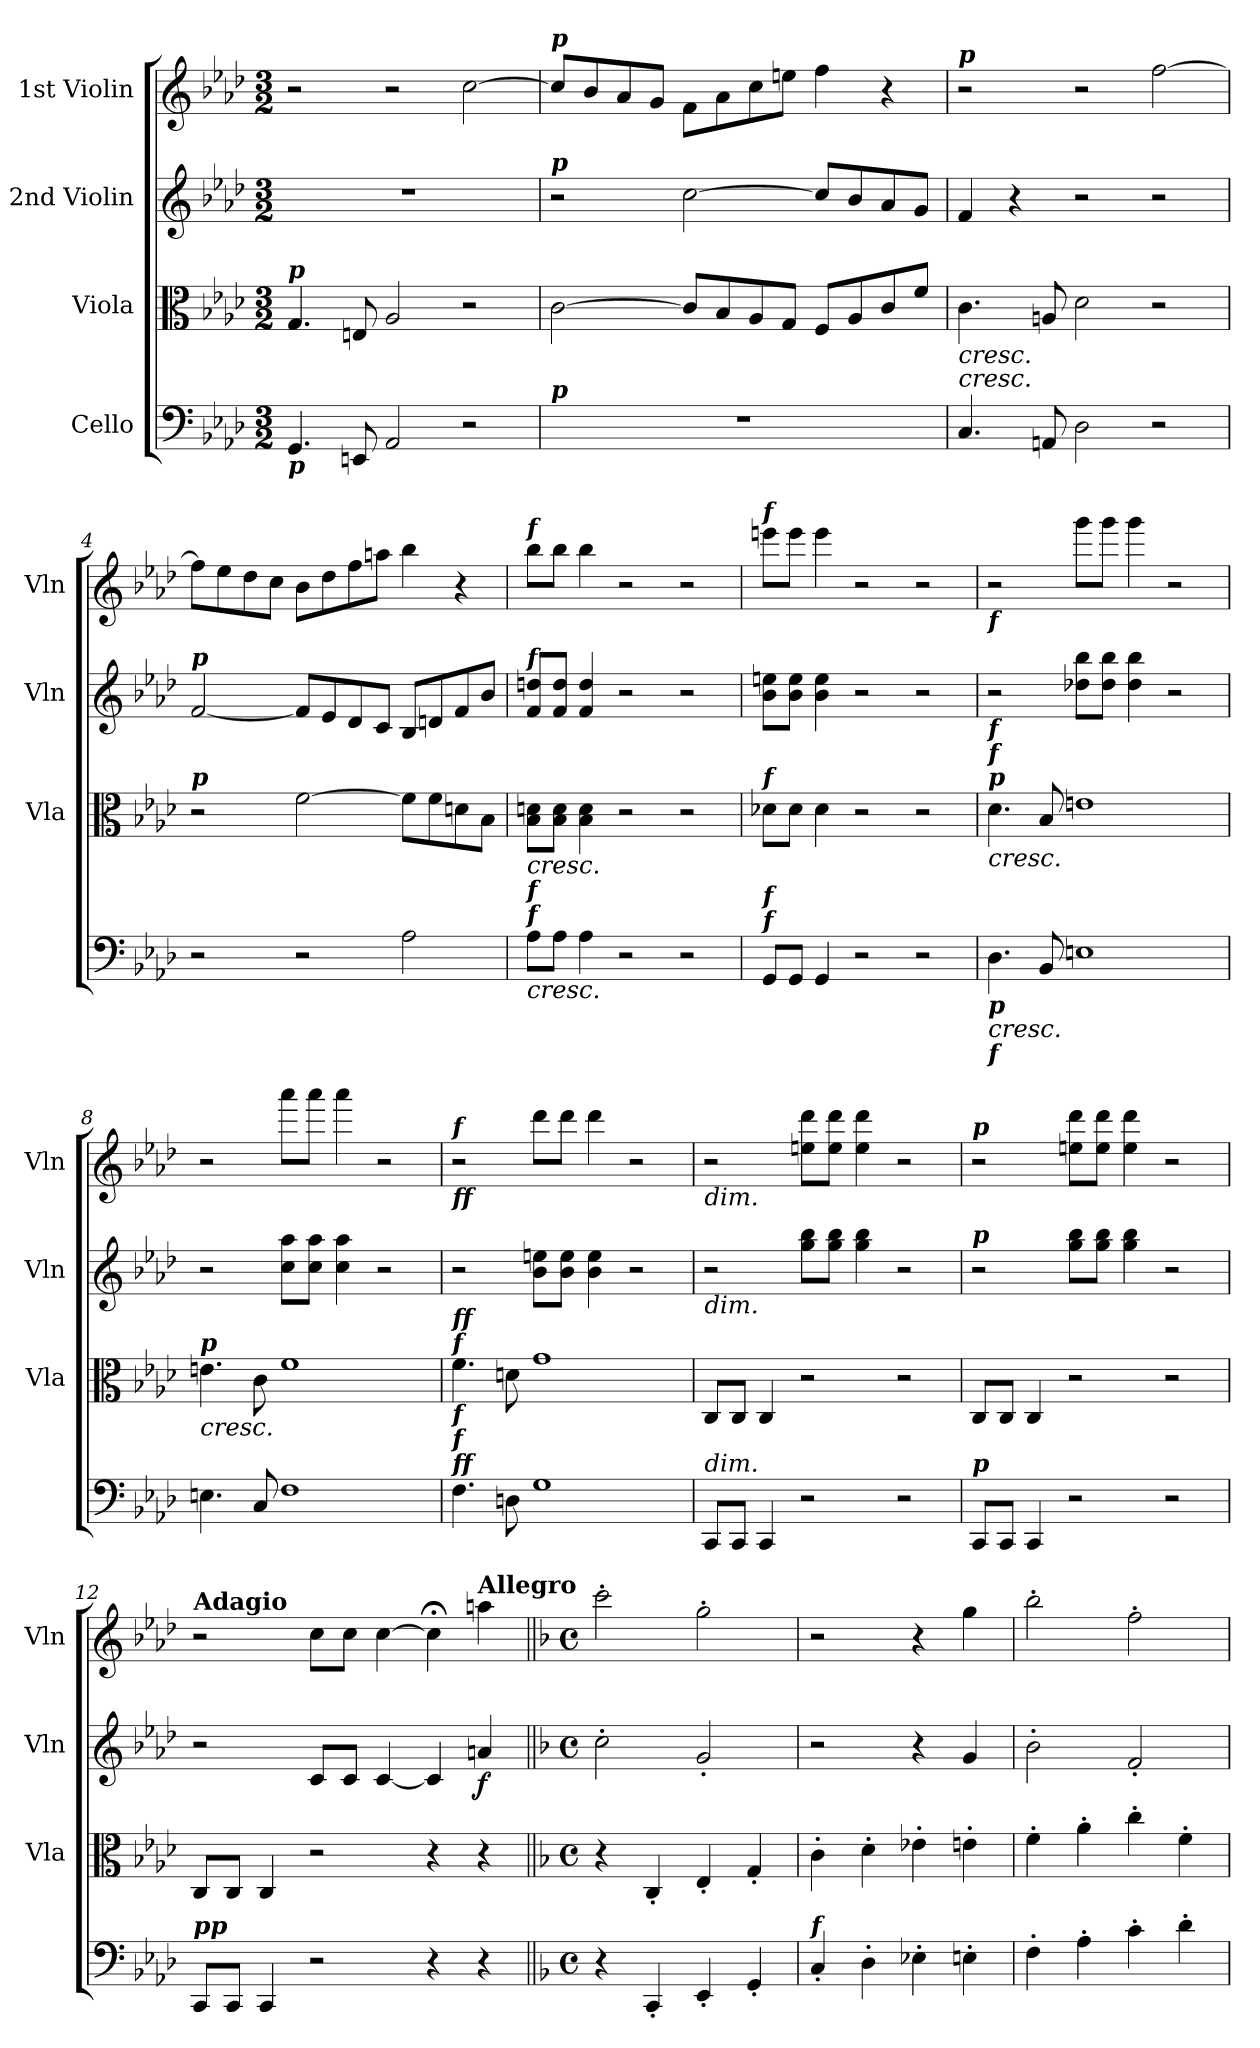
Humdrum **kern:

**kern	**kern	**kern	**dynam	**kern
*part4	*part3	*part2	*part2	*part1
*staff4	*staff3	*staff2	*staff2	*staff1
*I"Cello	*I"Viola	*I"2nd Violin	*	*I"1st Violin
*	*I'Vla	*I'Vln	*	*I'Vln
*clefF4	*clefC3	*clefG2	*	*clefG2
*k[b-e-a-d-]	*k[b-e-a-d-]	*k[b-e-a-d-]	*	*k[b-e-a-d-]
*A-:	*A-:	*A-:	*	*A-:
*M3/2	*M3/2	*M3/2	*	*M3/2
=1	=1	=1	=1	=1
!	!LO:TX:a:Bi:t=p	!	!	!
!LO:TX:b:Bi:t=p	!	!	!	!
4.GG/	4.G/	1.r	.	2r
8EEn/	8En/	.	.	.
2AA-/	2A-/	.	.	2r
2r	2r	.	.	[2cc\
=2	=2	=2	=2	=2
!	!	!	!	!LO:TX:a:Bi:t=p
!	!	!LO:TX:a:Bi:t=p	!	!
!LO:TX:a:Bi:t=p	!	!	!	!
1.r	[2c\	2r	.	8cc/L]
.	.	.	.	8b-/
.	.	.	.	8a-/
.	.	.	.	8g/J
.	8c/L]	[2cc\	.	8f\L
.	8B-/	.	.	8a-\
.	8A-/	.	.	8cc\
.	8G/J	.	.	8een\J
.	8F/L	8cc/L]	.	4ff\
.	8A-/	8b-/	.	.
.	8c/	8a-/	.	4r
.	8f/J	8g/J	.	.
=3	=3	=3	=3	=3
!	!	!	!	!LO:TX:a:Bi:t=p
!LO:TX:a:i:t=cresc.	!	!	!	!
!LO:TX:a:i:t=cresc.	!	!	!	!
4.C/	4.c\	4f/	.	2r
.	.	4r	.	.
8AAn/	8An/	.	.	.
2D-\	2d-\	2r	.	2r
2r	2r	2r	.	[2ff\
=4	=4	=4	=4	=4
!	!	!LO:TX:a:Bi:t=p	!	!
!	!LO:TX:a:Bi:t=p	!	!	!
2r	2r	[2f/	.	8ff\L]
.	.	.	.	8ee-\
.	.	.	.	8dd-\
.	.	.	.	8cc\J
2r	[2f\	8f/L]	.	8b-\L
.	.	8e-/	.	8dd-\
.	.	8d-/	.	8ff\
.	.	8c/J	.	8aan\J
2A-\	8f\L]	8B-/L	.	4bb-\
.	8f\	8dn/	.	.
.	8dn\	8f/	.	4r
.	8B-\J	8b-/J	.	.
=5	=5	=5	=5	=5
!	!	!	!	!LO:TX:a:Bi:t=f
!	!	!LO:TX:a:Bi:t=f	!	!
!	!LO:TX:b:i:t=cresc.	!	!	!
!LO:TX:b:i:t=cresc.	!	!	!	!
!LO:TX:a:Bi:t=f	!	!	!	!
!LO:TX:a:Bi:t=f	!	!	!	!
8A-\L	8B-\ 8dn\L	8f/ 8ddn/L	.	8bb-\L
8A-\J	8B-\ 8d\J	8f/ 8dd/J	.	8bb-\J
4A-\	4B-\ 4d\	4f/ 4dd/	.	4bb-\
2r	2r	2r	.	2r
2r	2r	2r	.	2r
=6	=6	=6	=6	=6
!	!	!	!	!LO:TX:a:Bi:t=f
!	!LO:TX:a:Bi:t=f	!	!	!
!LO:TX:a:Bi:t=f	!	!	!	!
!LO:TX:a:Bi:t=f	!	!	!	!
8GG/L	8d-X\L	8b-\ 8een\L	.	8eeen\L
8GG/J	8d-\J	8b-\ 8ee\J	.	8eee\J
4GG/	4d-\	4b-\ 4ee\	.	4eee\
2r	2r	2r	.	2r
2r	2r	2r	.	2r
=7	=7	=7	=7	=7
!	!	!	!	!LO:TX:b:Bi:t=f
!	!	!LO:TX:b:Bi:t=f	!	!
!	!LO:TX:a:Bi:t=p	!	!	!
!	!LO:TX:b:i:t=cresc.	!	!	!
!	!LO:TX:a:Bi:t=f	!	!	!
!LO:TX:b:Bi:t=p	!	!	!	!
!LO:TX:b:i:t=cresc.	!	!	!	!
!LO:TX:b:Bi:t=f	!	!	!	!
4.D-\	4.d-\	2r	.	2r
8BB-/	8B-/	.	.	.
1En	1en	8dd-X\ 8bb-\L	.	8ggg\L
.	.	8dd-\ 8bb-\J	.	8ggg\J
.	.	4dd-\ 4bb-\	.	4ggg\
.	.	2r	.	2r
=8	=8	=8	=8	=8
!	!LO:TX:a:Bi:t=p	!	!	!
!	!LO:TX:b:i:t=cresc.	!	!	!
4.En\	4.en\	2r	.	2r
8C/	8c\	.	.	.
1F	1f	8cc\ 8aa-\L	.	8aaa-\L
.	.	8cc\ 8aa-\J	.	8aaa-\J
.	.	4cc\ 4aa-\	.	4aaa-\
.	.	2r	.	2r
=9	=9	=9	=9	=9
!	!	!	!	!LO:TX:a:Bi:t=f
!	!	!	!	!LO:TX:b:Bi:t=ff
!	!LO:TX:a:Bi:t=f	!	!	!
!	!LO:TX:b:Bi:t=f	!	!	!
!	!LO:TX:b:Bi:t=f	!	!	!
!	!LO:TX:a:Bi:t=ff	!	!	!
!	!LO:TX:b:Bi:t=ff	!	!	!
4.F\	4.f\	2r	.	2r
8Dn\	8dn\	.	.	.
1G	1g	8b-\ 8een\L	.	8ddd-\L
.	.	8b-\ 8ee\J	.	8ddd-\J
.	.	4b-\ 4ee\	.	4ddd-\
.	.	2r	.	2r
=10	=10	=10	=10	=10
!	!	!	!	!LO:TX:b:i:t=dim.
!	!	!LO:TX:b:i:t=dim.	!	!
!LO:TX:a:i:t=dim.	!	!	!	!
8CC/L	8C/L	2r	.	2r
8CC/J	8C/J	.	.	.
4CC/	4C/	.	.	.
2r	2r	8gg\ 8bb-\L	.	8een\ 8ddd-\L
.	.	8gg\ 8bb-\J	.	8ee\ 8ddd-\J
.	.	4gg\ 4bb-\	.	4ee\ 4ddd-\
2r	2r	2r	.	2r
=11	=11	=11	=11	=11
!	!	!	!	!LO:TX:a:Bi:t=p
!	!	!LO:TX:a:Bi:t=p	!	!
!LO:TX:a:Bi:t=p	!	!	!	!
8CC/L	8C/L	2r	.	2r
8CC/J	8C/J	.	.	.
4CC/	4C/	.	.	.
2r	2r	8gg\ 8bb-\L	.	8een\ 8ddd-\L
.	.	8gg\ 8bb-\J	.	8ee\ 8ddd-\J
.	.	4gg\ 4bb-\	.	4ee\ 4ddd-\
2r	2r	2r	.	2r
=12	=12	=12	=12	=12
!	!	!	!	!LO:TX:a:B:t=Adagio
!LO:TX:a:Bi:t=pp	!	!	!	!
8CC/L	8C/L	2r	.	2r
8CC/J	8C/J	.	.	.
4CC/	4C/	.	.	.
2r	2r	8c/L	.	8cc\L
.	.	8c/J	.	8cc\J
.	.	[4c/	.	[4cc\
4r	4r	4c/]	.	4cc;<\]
!	!	!	!	!LO:TX:a:B:t=Allegro
!	!	!	!LO:DY:b	!
4r	4r	4an/	f	4aan\
=13||	=13||	=13||	=13||	=13||
*k[b-]	*k[b-]	*k[b-]	*	*k[b-]
*F:	*F:	*F:	*	*F:
*M4/4	*M4/4	*M4/4	*	*M4/4
*met(c)	*met(c)	*met(c)	*	*met(c)
4r	4r	2cc'\	.	2ccc'\
4CC'/	4C'/	.	.	.
4EE'/	4E'/	2g'/	.	2gg'\
4GG'/	4G'/	.	.	.
=14	=14	=14	=14	=14
!LO:TX:a:Bi:t=f	!	!	!	!
4C'/	4c'\	2r	.	2r
4D'\	4d'\	.	.	.
4E-X'\	4e-X'\	4r	.	4r
4En'\	4en'\	4g/	.	4gg\
=15	=15	=15	=15	=15
4F'\	4f'\	2b-'\	.	2bb-'\
4A'\	4a'\	.	.	.
4c'\	4cc'\	2f'/	.	2ff'\
4d'\	4f'\	.	.	.
=	=	=	=	=
*-	*-	*-	*-	*-
